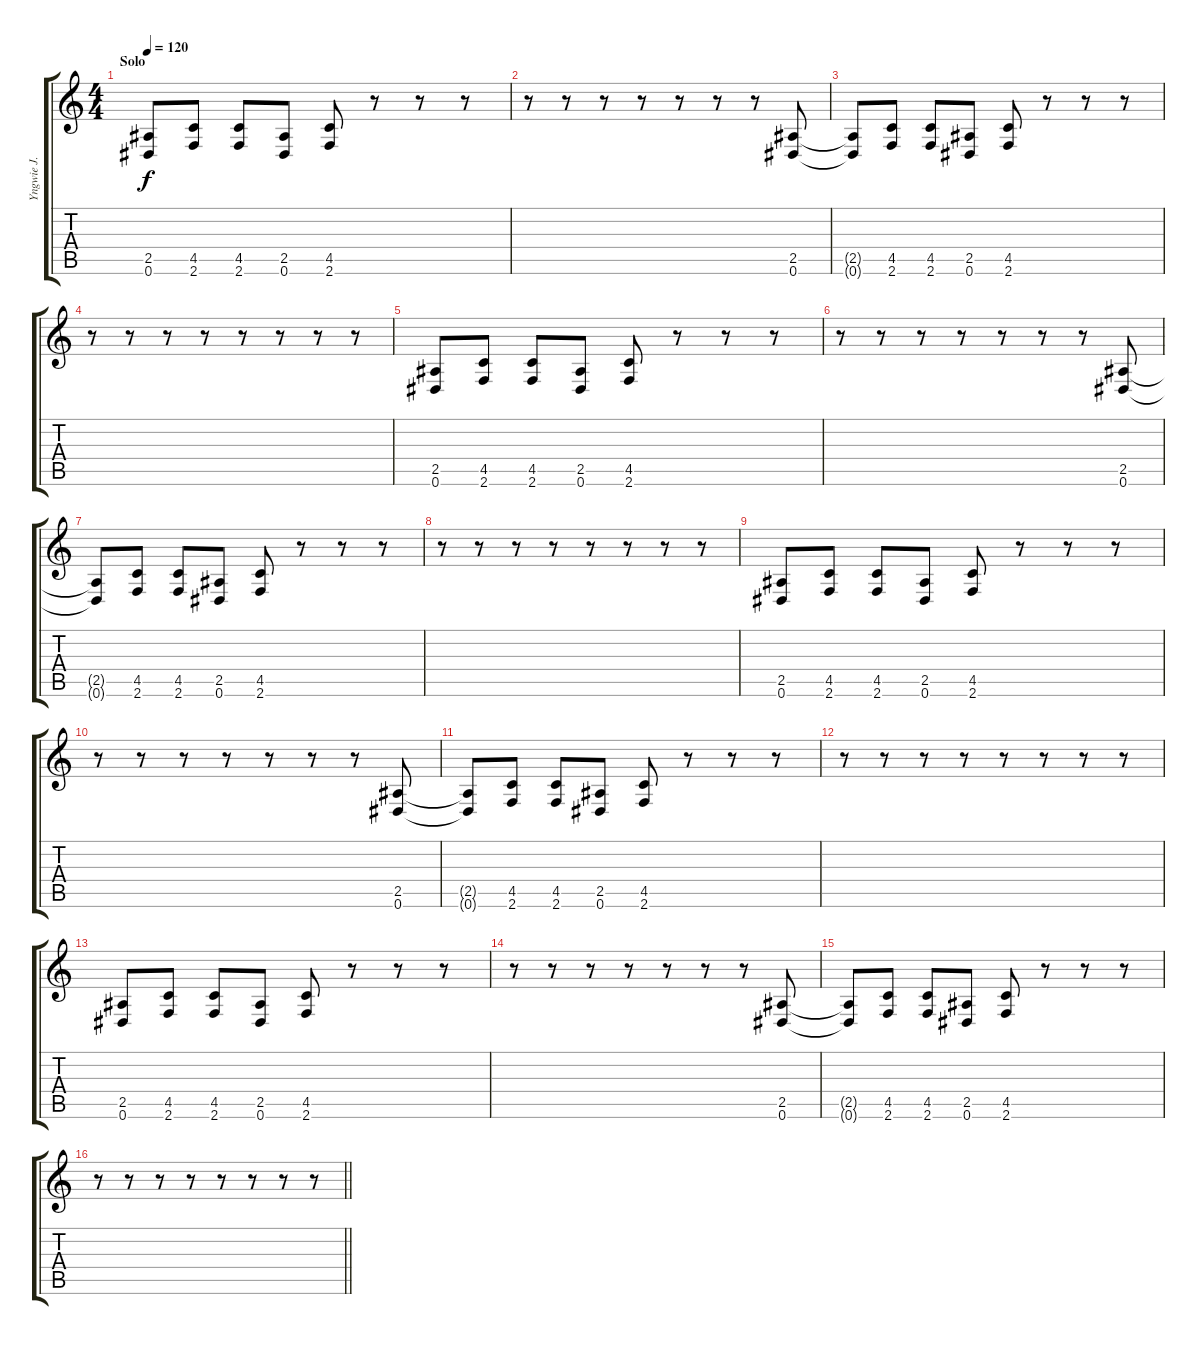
\track ("Yngwie J. Malmsteen" "Yngwie J. ") {instrument distortionguitar}
\staff {score tabs}
\tuning (Eb4 Bb3 Gb3 Db3 Ab2 Eb2) {hide}
\ts (4 4)
\section ("" "Solo")
\tempo 120
\clef g2
\ks c
(2.5 0.6).8{dy f} (4.5 2.6).8 (4.5 2.6).8 (2.5 0.6).8 (4.5 2.6).8 r.8 r.8 r.8 |
r.8 r.8 r.8 r.8 r.8 r.8 r.8 (2.5 0.6).8 |
(2.5{t} 0.6{t}).8 (4.5 2.6).8 (4.5 2.6).8 (2.5 0.6).8 (4.5 2.6).8 r.8 r.8 r.8 |
r.8 r.8 r.8 r.8 r.8 r.8 r.8 r.8 |
(2.5 0.6).8 (4.5 2.6).8 (4.5 2.6).8 (2.5 0.6).8 (4.5 2.6).8 r.8 r.8 r.8 |
r.8 r.8 r.8 r.8 r.8 r.8 r.8 (2.5 0.6).8 |
(2.5{t} 0.6{t}).8 (4.5 2.6).8 (4.5 2.6).8 (2.5 0.6).8 (4.5 2.6).8 r.8 r.8 r.8 |
r.8 r.8 r.8 r.8 r.8 r.8 r.8 r.8 |
(2.5 0.6).8 (4.5 2.6).8 (4.5 2.6).8 (2.5 0.6).8 (4.5 2.6).8 r.8 r.8 r.8 |
r.8 r.8 r.8 r.8 r.8 r.8 r.8 (2.5 0.6).8 |
(2.5{t} 0.6{t}).8 (4.5 2.6).8 (4.5 2.6).8 (2.5 0.6).8 (4.5 2.6).8 r.8 r.8 r.8 |
r.8 r.8 r.8 r.8 r.8 r.8 r.8 r.8 |
(2.5 0.6).8 (4.5 2.6).8 (4.5 2.6).8 (2.5 0.6).8 (4.5 2.6).8 r.8 r.8 r.8 |
r.8 r.8 r.8 r.8 r.8 r.8 r.8 (2.5 0.6).8 |
(2.5{t} 0.6{t}).8 (4.5 2.6).8 (4.5 2.6).8 (2.5 0.6).8 (4.5 2.6).8 r.8 r.8 r.8 |
\barLineRight lightlight
r.8 r.8 r.8 r.8 r.8 r.8 r.8 r.8
